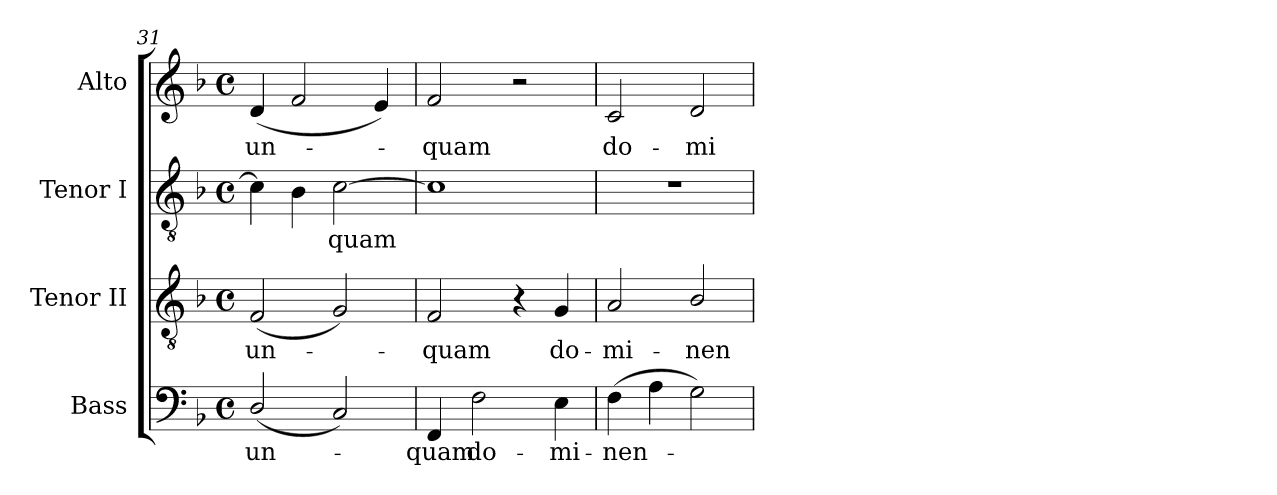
**kern	**text	**kern	**text	**kern	**text	**kern	**text
*part4	*part4	*part3	*part3	*part2	*part2	*part1	*part1
*staff4	*staff4	*staff3	*staff3	*staff2	*staff2	*staff1	*staff1
*I"Bass	*	*I"Tenor II	*	*I"Tenor I	*	*I"Alto	*
*I'B	*	*I'T II	*	*I'T I	*	*I'A	*
*clefF4	*	*clefGv2	*	*clefGv2	*	*clefG2	*
*k[b-]	*	*k[b-]	*	*k[b-]	*	*k[b-]	*
*F:	*	*F:	*	*F:	*	*F:	*
*M4/4	*	*M4/4	*	*M4/4	*	*M4/4	*
*met(c)	*	*met(c)	*	*met(c)	*	*met(c)	*
=31	=31	=31	=31	=31	=31	=31	=31
!	!LO:LY:b	!	!LO:LY:b	!	!	!	!LO:LY:b
(<2D/	un-	(<2F	un-	4c]	.	(<4d	un-
.	.	.	.	4B-	.	2f	.
!	!	!	!	!	!LO:LY:b	!	!
2C)	.	2G)	.	[2c	quam	.	.
.	.	.	.	.	.	4e)	.
=32	=32	=32	=32	=32	=32	=32	=32
!	!LO:LY:b	!	!LO:LY:b	!	!	!	!LO:LY:b
4FF	quam	2F	quam	1c]	.	2f	quam
!	!LO:LY:b	!	!	!	!	!	!
2F	do-	.	.	.	.	.	.
.	.	4r	.	.	.	2r	.
!	!LO:LY:b	!	!LO:LY:b	!	!	!	!
4E	-mi-	4G	do-	.	.	.	.
=33	=33	=33	=33	=33	=33	=33	=33
!	!LO:LY:b	!	!LO:LY:b	!	!	!	!LO:LY:b
(>4F	-nen-	2A	-mi-	1r	.	2c	do-
4A	.	.	.	.	.	.	.
!	!	!	!LO:LY:b	!	!	!	!LO:LY:b
2G)	.	2B-/	-nen-	.	.	2d	-mi-
=	=	=	=	=	=	=	=
*-	*-	*-	*-	*-	*-	*-	*-
